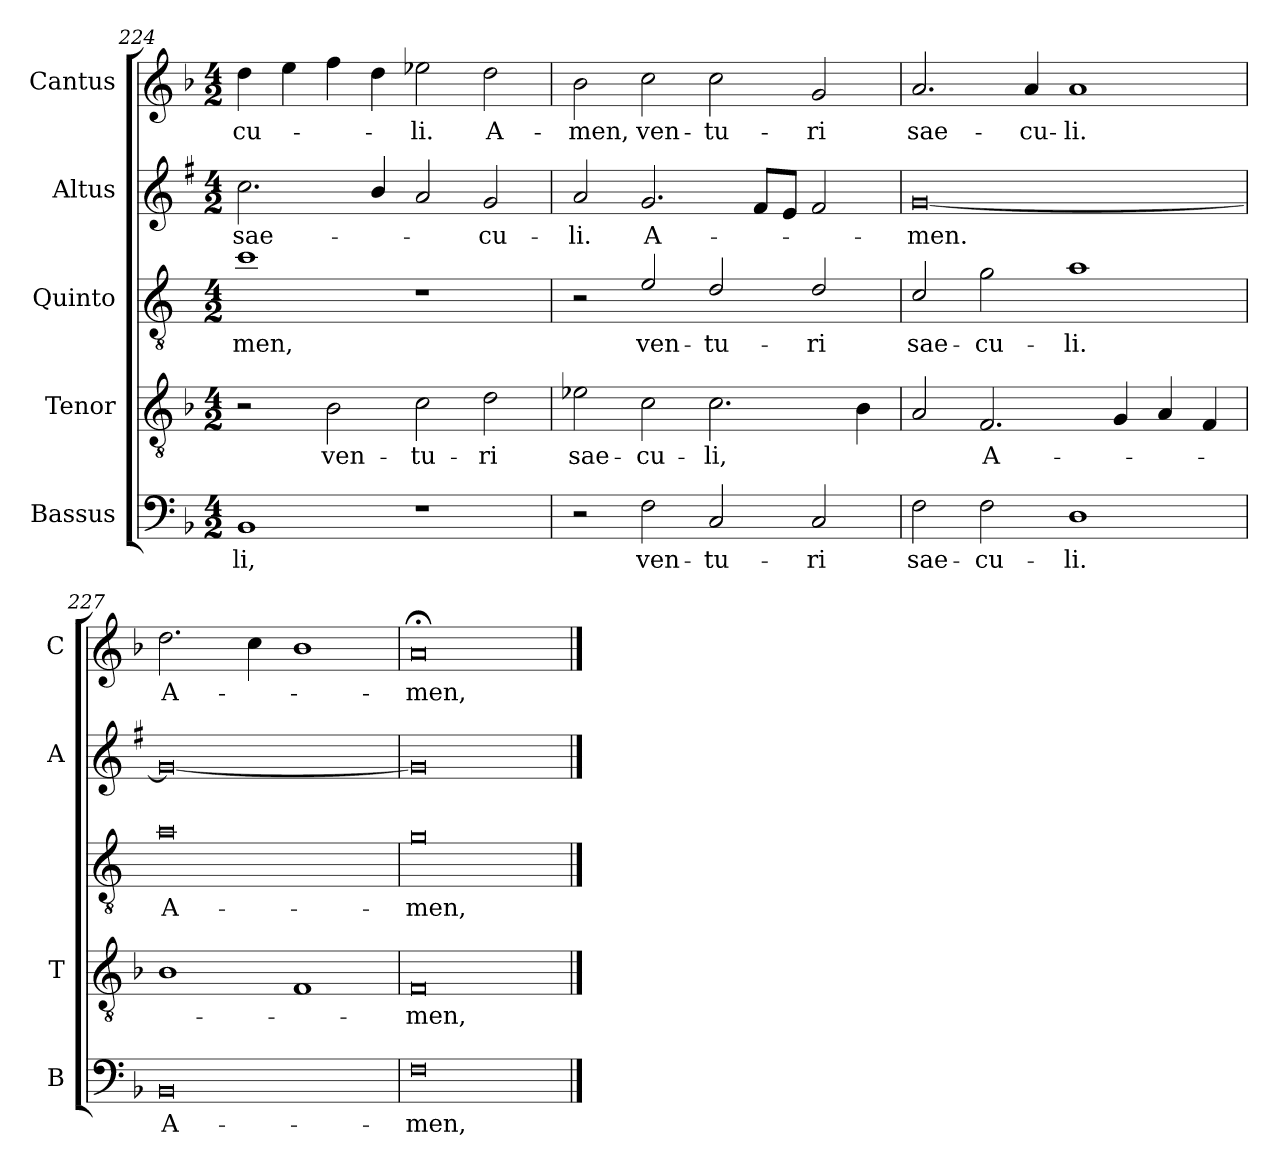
**kern	**text	**kern	**text	**kern	**text	**kern	**text	**kern	**text
*part5	*part5	*part4	*part4	*part3	*part3	*part2	*part2	*part1	*part1
*staff5	*staff5	*staff4	*staff4	*staff3	*staff3	*staff2	*staff2	*staff1	*staff1
*I"Bassus	*	*I"Tenor	*	*I"Quinto	*	*I"Altus	*	*I"Cantus	*
*I'B	*	*I'T	*	*	*	*I'A	*	*I'C	*
*clefF4	*	*clefGv2	*	*clefGv2	*	*clefG2	*	*clefG2	*
*	*	*	*	*ITrd4c7	*	*ITrd1c2	*	*	*
*k[b-]	*	*k[b-]	*	*k[b-]	*	*k[b-]	*	*k[b-]	*
*F:	*	*F:	*	*F:	*	*F:	*	*F:	*
*M4/2	*	*M4/2	*	*M4/2	*	*M4/2	*	*M4/2	*
=224	=224	=224	=224	=224	=224	=224	=224	=224	=224
!	!LO:LY:b	!	!	!	!LO:LY:b	!	!LO:LY:b	!	!LO:LY:b
1BB-	-li,	2r	.	1f	-men,	2.b-\	sae-	4dd\	-cu-
.	.	.	.	.	.	.	.	4ee\	.
!	!	!	!LO:LY:b	!	!	!	!	!	!
.	.	2B-\	ven-	.	.	.	.	4ff\	.
.	.	.	.	.	.	4a/	.	4dd\	.
!	!	!	!LO:LY:b	!	!	!	!	!	!LO:LY:b
1r	.	2c\	-tu-	1r	.	2g/	.	2ee-X\	-li.
!	!	!	!LO:LY:b	!	!	!	!LO:LY:b	!	!LO:LY:b
.	.	2d\	-ri	.	.	2f/	-cu-	2dd\	A-
=225	=225	=225	=225	=225	=225	=225	=225	=225	=225
!	!	!	!LO:LY:b	!	!	!	!LO:LY:b	!	!LO:LY:b
2r	.	2e-X\	sae-	2r	.	2g/	-li.	2b-\	-men,
!	!LO:LY:b	!	!LO:LY:b	!	!LO:LY:b	!	!LO:LY:b	!	!LO:LY:b
2F\	ven-	2c\	-cu-	2A/	ven-	2.f/	A-	2cc\	ven-
!	!LO:LY:b	!	!LO:LY:b	!	!LO:LY:b	!	!	!	!LO:LY:b
2C/	-tu-	2.c\	-li,	2G/	-tu-	.	.	2cc\	-tu-
.	.	.	.	.	.	8e/L	.	.	.
.	.	.	.	.	.	8d/J	.	.	.
!	!LO:LY:b	!	!	!	!LO:LY:b	!	!	!	!LO:LY:b
2C/	-ri	.	.	2G/	-ri	2e/	.	2g/	-ri
.	.	4B-\	.	.	.	.	.	.	.
=226	=226	=226	=226	=226	=226	=226	=226	=226	=226
!	!LO:LY:b	!	!	!	!LO:LY:b	!	!LO:LY:b	!	!LO:LY:b
2F\	sae-	2A/	.	2F/	sae-	[0f	-men.	2.a/	sae-
!	!LO:LY:b	!	!LO:LY:b	!	!LO:LY:b	!	!	!	!
2F\	-cu-	2.F/	A-	2c\	-cu-	.	.	.	.
!	!	!	!	!	!	!	!	!	!LO:LY:b
.	.	.	.	.	.	.	.	4a/	-cu-
!	!LO:LY:b	!	!	!	!LO:LY:b	!	!	!	!LO:LY:b
1D	-li.	.	.	1d	-li.	.	.	1a	-li.
.	.	4G/	.	.	.	.	.	.	.
.	.	4A/	.	.	.	.	.	.	.
.	.	4F/	.	.	.	.	.	.	.
=227	=227	=227	=227	=227	=227	=227	=227	=227	=227
!	!LO:LY:b	!	!	!	!LO:LY:b	!	!	!	!LO:LY:b
0BB-	A-	1B-	.	0d	A-	0f_	.	2.dd\	A-
.	.	.	.	.	.	.	.	4cc\	.
.	.	1F	.	.	.	.	.	1b-	.
=228	=228	=228	=228	=228	=228	=228	=228	=228	=228
!	!LO:LY:b	!	!LO:LY:b	!	!LO:LY:b	!	!	!	!LO:LY:b
0F	-men,	0F	-men,	0c	-men,	0f]	.	0a;<	-men,
==	==	==	==	==	==	==	==	==	==
*-	*-	*-	*-	*-	*-	*-	*-	*-	*-
